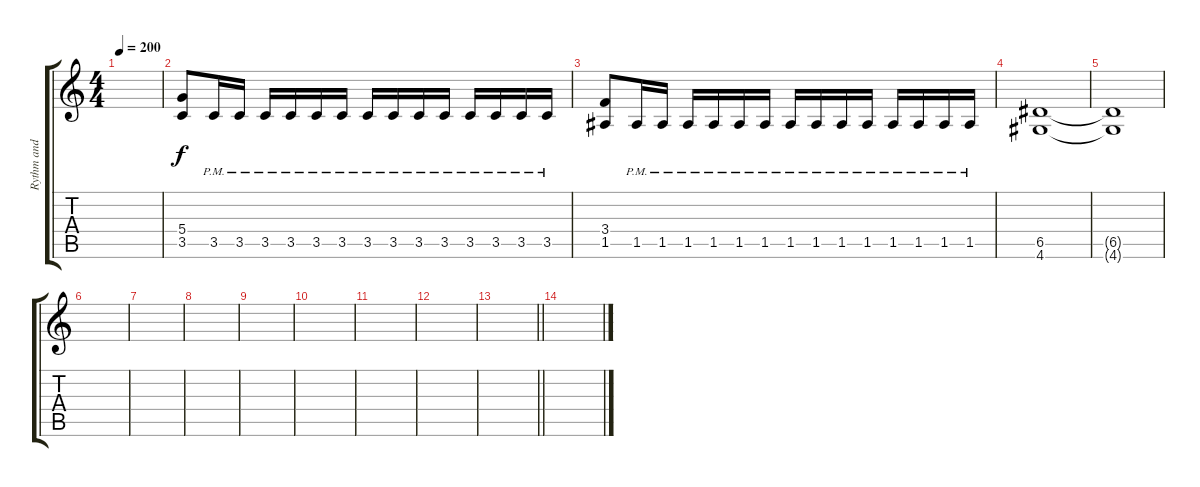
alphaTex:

\track ("Rythm and Fills 2" "Rythm and ") {instrument distortionguitar}
\staff {score tabs}
\tuning (E4 B3 G3 D3 A2 E2) {hide}
\ts (4 4)
\tempo 200
\clef g2
\ks c
|
(5.4 3.5).8 3.5{pm}.16 3.5{pm}.16 3.5{pm}.16 3.5{pm}.16 3.5{pm}.16 3.5{pm}.16 3.5{pm}.16 3.5{pm}.16 3.5{pm}.16 3.5{pm}.16 3.5{pm}.16 3.5{pm}.16 3.5{pm}.16 3.5{pm}.16 |
(3.4 1.5).8 1.5{pm}.16 1.5{pm}.16 1.5{pm}.16 1.5{pm}.16 1.5{pm}.16 1.5{pm}.16 1.5{pm}.16 1.5{pm}.16 1.5{pm}.16 1.5{pm}.16 1.5{pm}.16 1.5{pm}.16 1.5{pm}.16 1.5{pm}.16 |
(6.5 4.6).1 |
(6.5{t} 4.6{t}).1 |
|
|
|
|
|
|
|
\barLineRight lightlight
|
\section ("" "")
